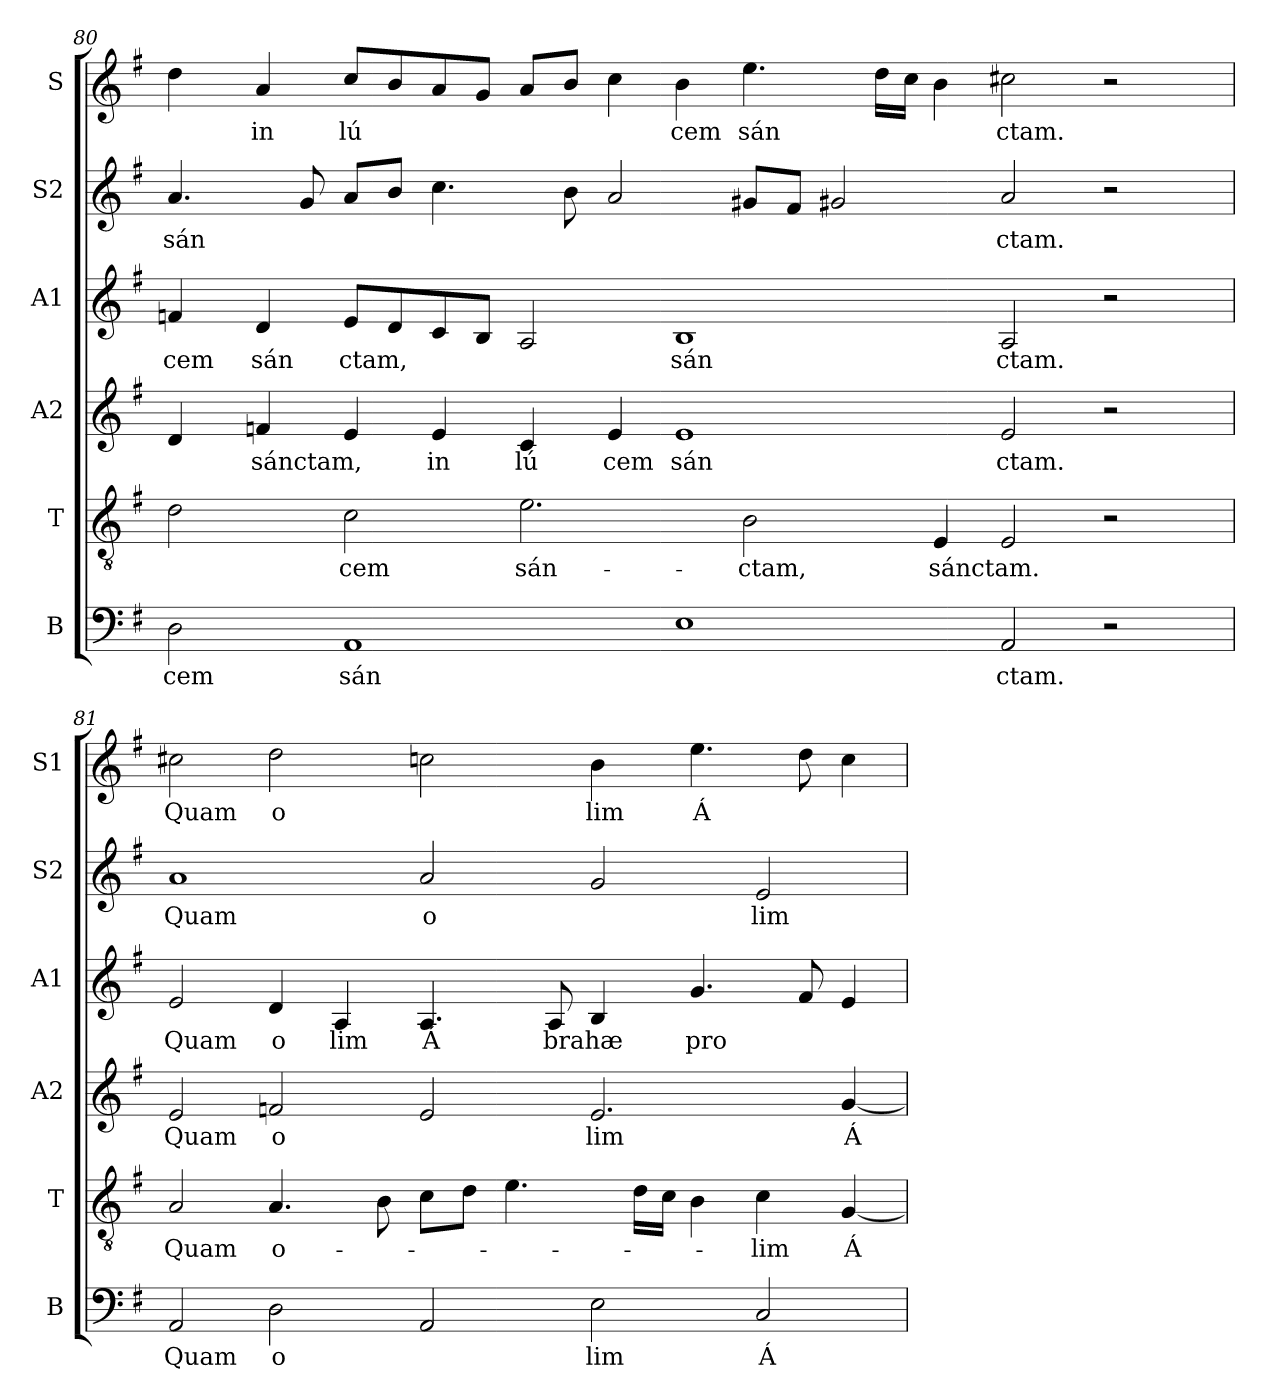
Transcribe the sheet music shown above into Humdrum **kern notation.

**kern	**text	**kern	**text	**kern	**text	**kern	**text	**kern	**text	**kern	**text
*part6	*part6	*part5	*part5	*part4	*part4	*part3	*part3	*part2	*part2	*part1	*part1
*staff6	*staff6	*staff5	*staff5	*staff4	*staff4	*staff3	*staff3	*staff2	*staff2	*staff1	*staff1
*I"B	*	*I"T	*	*I"A2	*	*I"A1	*	*I"S2	*	*I"S	*
*I'B	*	*I'T	*	*I'A2	*	*I'A1	*	*I'S2	*	*I'S1	*
!!LO:PB:g=z
*clefF4	*	*clefGv2	*	*clefG2	*	*clefG2	*	*clefG2	*	*clefG2	*
*k[f#]	*	*k[f#]	*	*k[f#]	*	*k[f#]	*	*k[f#]	*	*k[f#]	*
*G:	*	*G:	*	*G:	*	*G:	*	*G:	*	*G:	*
=80	=80	=80	=80	=80	=80	=80	=80	=80	=80	=80	=80
!	!LO:LY:b:cj	!	!	!	!	!	!LO:LY:b:cj	!	!LO:LY:b	!	!
*	*	*^	*	*	*	*	*	*	*	*	*
2D\	cem	2d\	8ryy	.	4d/	.	4fn/	cem	4.a/	sán	4dd\	.
.	.	.	1ryy	.	.	.	.	.	.	.	.	.
!	!	!	!	!	!	!LO:LY:b	!	!LO:LY:b:cj	!	!	!	!LO:LY:b:cj
.	.	.	.	.	4fn/	sánctam,	4d/	sán	.	.	4a/	in
.	.	.	.	.	.	.	.	.	8g/	.	.	.
!	!LO:LY:b	!	!	!LO:LY:b:cj	!	!	!	!LO:LY:b	!	!	!	!LO:LY:b:cj
1AA	sán	2c\	.	cem	4e/	.	8e/L	ctam,	8a/L	.	8cc/L	lú
.	.	.	.	.	.	.	8d/	.	8b/J	.	8b/	.
!	!	!	!	!	!	!LO:LY:b:cj	!	!	!	!	!	!
.	.	.	.	.	4e/	in	8c/	.	4.cc\	.	8a/	.
.	.	.	.	.	.	.	8B/J	.	.	.	8g/J	.
!	!	!	!	!LO:LY:b:cj	!	!LO:LY:b:cj	!	!	!	!	!	!
.	.	2.e\	.	sán-	4c/	lú	2A/	.	.	.	8a/L	.
.	.	.	1ryy	.	.	.	.	.	8b\	.	8b/J	.
!	!	!	!	!	!	!LO:LY:b:cj	!	!	!	!	!	!
.	.	.	.	.	4e/	cem	.	.	2a/	.	4cc\	.
!	!	!	!	!	!	!LO:LY:b:cj	!	!LO:LY:b:cj	!	!	!	!LO:LY:b:cj
1E	.	.	.	.	1e	sán	1B	sán	.	.	4b\	cem
!	!	!	!	!LO:LY:b:cj	!	!	!	!	!	!	!	!LO:LY:b
.	.	2B\	.	-ctam,	.	.	.	.	8g#X/L	.	4.ee\	sán
.	.	.	.	.	.	.	.	.	8f#/J	.	.	.
.	.	.	.	.	.	.	.	.	2g#X/	.	.	.
.	.	.	1ryy	.	.	.	.	.	.	.	16dd\L	.
.	.	.	.	.	.	.	.	.	.	.	16cc\J	.
!	!	!	!	!LO:LY:b	!	!	!	!	!	!	!	!
.	.	4E/	.	sánctam.	.	.	.	.	.	.	4b\	.
!	!LO:LY:b:cj	!	!	!	!	!LO:LY:b:cj	!	!LO:LY:b:cj	!	!LO:LY:b:cj	!	!LO:LY:b:cj
2AA/	ctam.	2E/	.	.	2e/	ctam.	2A/	ctam.	2a/	ctam.	2cc#X\	ctam.
2r	.	2r	.	.	2r	.	2r	.	2r	.	2r	.
.	.	.	4.ryy	.	.	.	.	.	.	.	.	.
=81	=81	=81	=81	=81	=81	=81	=81	=81	=81	=81	=81	=81
!	!LO:LY:b:cj	!	!	!LO:LY:b:cj	!	!LO:LY:b:cj	!	!LO:LY:b:cj	!	!LO:LY:b:cj	!	!LO:LY:b:cj
*	*	*v	*v	*	*	*	*	*	*	*	*	*
2AA/	Quam	2A/	Quam	2e/	Quam	2e/	Quam	1a	Quam	2cc#X\	Quam
!	!LO:LY:b:cj	!	!LO:LY:b:cj	!	!LO:LY:b:cj	!	!LO:LY:b:cj	!	!	!	!LO:LY:b:cj
2D\	o	4.A/	o-	2fn/	o	4d/	o	.	.	2dd\	o
!	!	!	!	!	!	!	!LO:LY:b:cj	!	!	!	!
.	.	.	.	.	.	4A/	lim	.	.	.	.
.	.	8B\	.	.	.	.	.	.	.	.	.
!	!	!	!	!	!	!	!LO:LY:b:cj	!	!LO:LY:b:cj	!	!
2AA/	.	8c\L	.	2e/	.	4.A/	Á	2a/	o	2cc\	.
.	.	8d\J	.	.	.	.	.	.	.	.	.
.	.	4.e\	.	.	.	.	.	.	.	.	.
!	!	!	!	!	!	!	!LO:LY:b:cj	!	!	!	!
.	.	.	.	.	.	8A/	brahæ	.	.	.	.
!	!LO:LY:b:cj	!	!	!	!LO:LY:b:cj	!	!	!	!	!	!LO:LY:b:cj
2E\	lim	.	.	2.e/	lim	4B/	.	2g/	.	4b\	lim
.	.	16d\L	.	.	.	.	.	.	.	.	.
.	.	16c\J	.	.	.	.	.	.	.	.	.
!	!	!	!	!	!	!	!LO:LY:b	!	!	!	!LO:LY:b:cj
.	.	4B\	.	.	.	4.g/	pro	.	.	4.ee\	Á
!	!LO:LY:b:cj	!	!LO:LY:b:cj	!	!	!	!	!	!LO:LY:b:cj	!	!
2C/	Á	4c\	-lim	.	.	.	.	2e/	lim	.	.
.	.	.	.	.	.	8f#/	.	.	.	8dd\	.
!	!	!	!LO:LY:b:cj	!	!LO:LY:b:cj	!	!	!	!	!	!
.	.	[>4G/	Á-	[>4g/	Á	4e/	.	.	.	4cc\	.
=	=	=	=	=	=	=	=	=	=	=	=
*-	*-	*-	*-	*-	*-	*-	*-	*-	*-	*-	*-
